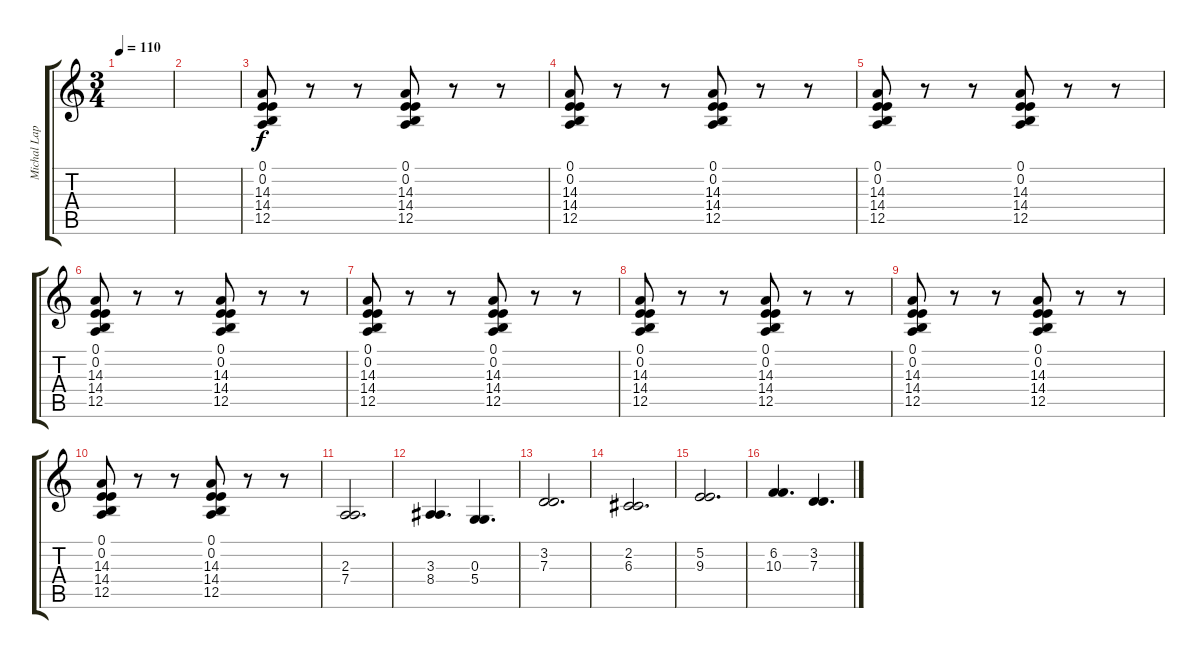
\track ("Michal Lapaj/Overdubs" "Michal Lap") {instrument stringensemble1}
\staff {score tabs}
\tuning (E4 B3 G3 D3 A2 E2) {hide}
\ts (3 4)
\tempo 110
\clef g2
\ks c
|
|
(0.1 0.2 14.3 14.4 12.5).8{volume 5} r.8 r.8 (0.1 0.2 14.3 14.4 12.5).8 r.8 r.8 |
(0.1 0.2 14.3 14.4 12.5).8 r.8 r.8 (0.1 0.2 14.3 14.4 12.5).8 r.8 r.8 |
(0.1 0.2 14.3 14.4 12.5).8 r.8 r.8 (0.1 0.2 14.3 14.4 12.5).8 r.8 r.8 |
(0.1 0.2 14.3 14.4 12.5).8 r.8 r.8 (0.1 0.2 14.3 14.4 12.5).8 r.8 r.8 |
(0.1 0.2 14.3 14.4 12.5).8{volume 10} r.8 r.8 (0.1 0.2 14.3 14.4 12.5).8 r.8 r.8 |
(0.1 0.2 14.3 14.4 12.5).8 r.8 r.8 (0.1 0.2 14.3 14.4 12.5).8 r.8 r.8 |
(0.1 0.2 14.3 14.4 12.5).8 r.8 r.8 (0.1 0.2 14.3 14.4 12.5).8 r.8 r.8 |
(0.1 0.2 14.3 14.4 12.5).8 r.8 r.8 (0.1 0.2 14.3 14.4 12.5).8 r.8 r.8 |
(2.3 7.4).2{d volume 16} |
(3.3 8.4).4{d} (0.3 5.4).4{d} |
(3.2 7.3).2{d} |
(2.2 6.3).2{d} |
(5.2 9.3).2{d} |
(6.2 10.3).4{d} (3.2 7.3).4{d}
